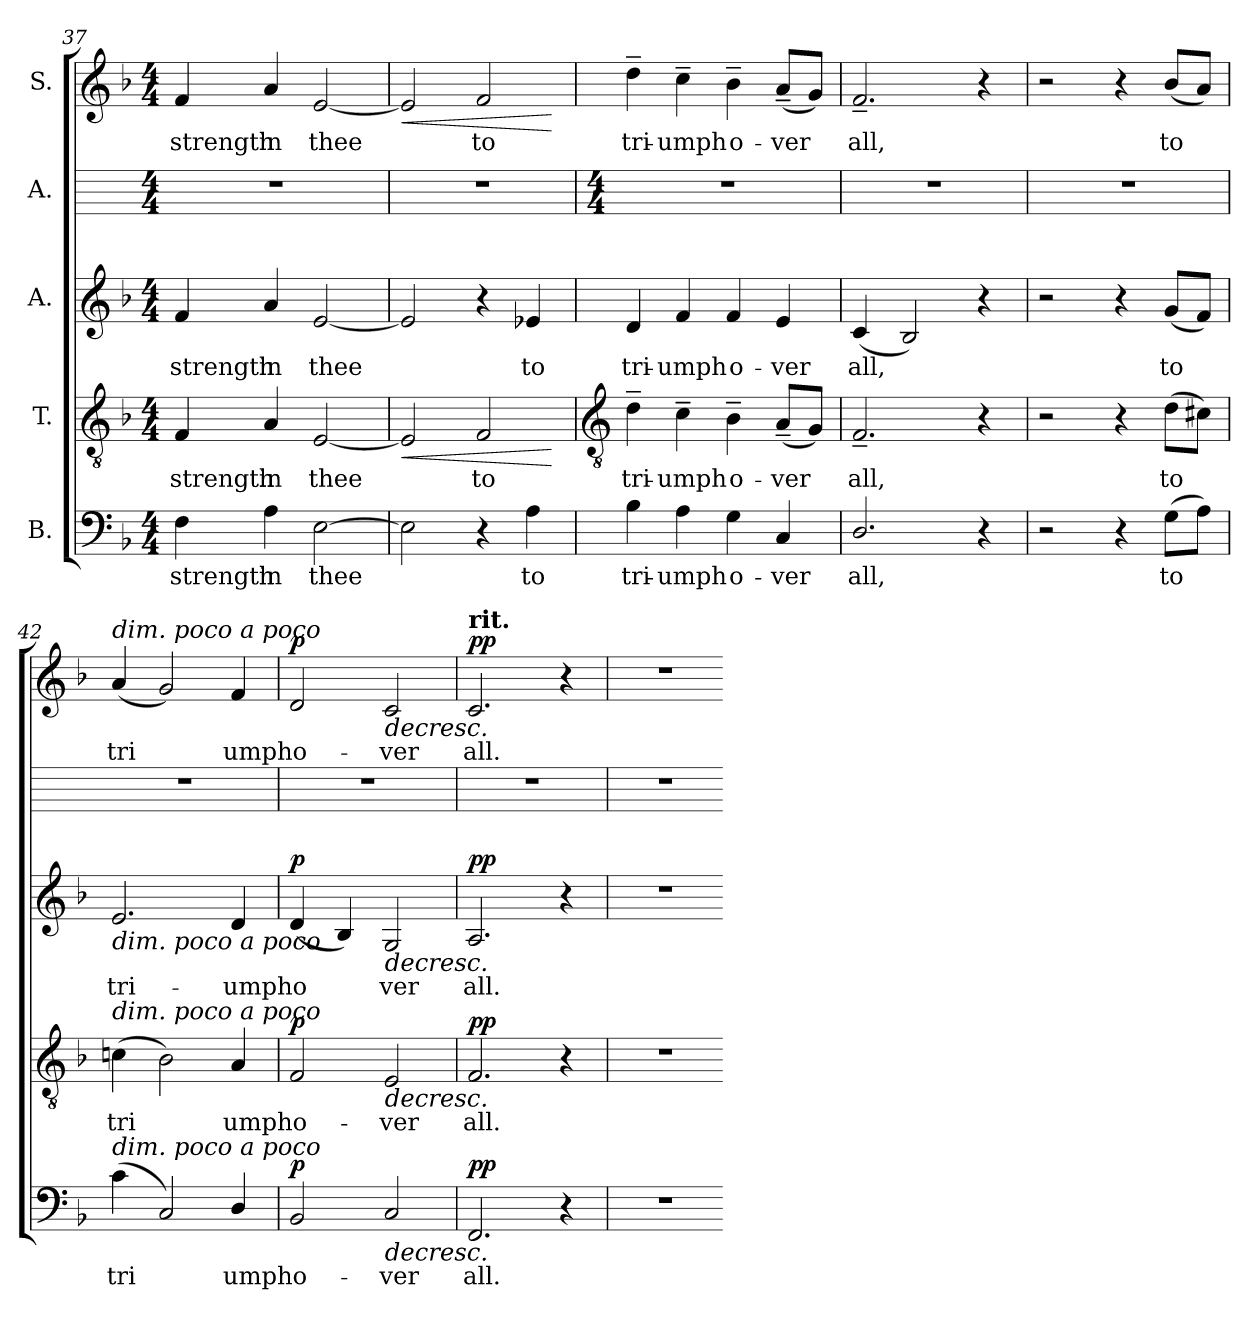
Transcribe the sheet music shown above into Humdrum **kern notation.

**kern	**text	**dynam	**kern	**text	**dynam	**kern	**text	**dynam	**kern	**kern	**text	**dynam
*part5	*part5	*part5	*part4	*part4	*part4	*part3	*part3	*part3	*part2	*part1	*part1	*part1
*staff5	*staff5	*staff5	*staff4	*staff4	*staff4	*staff3	*staff3	*staff3	*staff2	*staff1	*staff1	*staff1
*I"B.	*	*	*I"T.	*	*	*I"A.	*	*	*I"A.	*I"S.	*	*
*clefF4	*	*	*clefGv2	*	*	*clefG2	*	*	*	*clefG2	*	*
*k[b-]	*	*	*k[b-]	*	*	*k[b-]	*	*	*	*k[b-]	*	*
*F:	*	*	*F:	*	*	*F:	*	*	*	*F:	*	*
*M4/4	*	*	*M4/4	*	*	*M4/4	*	*	*M4/4	*M4/4	*	*
=37	=37	=37	=37	=37	=37	=37	=37	=37	=37	=37	=37	=37
!	!LO:LY:b	!	!	!LO:LY:b	!	!	!LO:LY:b	!	!	!	!LO:LY:b	!
4F	strength	.	4F	strength	.	4f	strength	.	1r	4f	strength	.
!	!LO:LY:b	!	!	!LO:LY:b	!	!	!LO:LY:b	!	!	!	!LO:LY:b	!
4A	in	.	4A	in	.	4a	in	.	.	4a	in	.
!	!LO:LY:b	!	!	!LO:LY:b	!	!	!LO:LY:b	!	!	!	!LO:LY:b	!
[2E	thee	.	[2E	thee	.	[2e	thee	.	.	[2e	thee	.
=38	=38	=38	=38	=38	=38	=38	=38	=38	=38	=38	=38	=38
!	!	!	!	!	!LO:HP:b	!	!	!	!	!	!	!LO:HP:b
2E]	.	.	2E]	.	<	2e]	.	.	1r	2e]	.	<
!	!	!	!	!LO:LY:b	!	!	!	!	!	!	!LO:LY:b	!
4r	.	.	2F	to	.	4r	.	.	.	2f	to	.
!	!LO:LY:b	!	!	!	!	!	!LO:LY:b	!	!	!	!	!
4A	to	.	.	.	.	4e-X	to	.	.	.	.	.
.	.	.	.	.	[	.	.	.	.	.	.	[
!!LO:LB:g=z
=39	=39	=39	=39	=39	=39	=39	=39	=39	=39	=39	=39	=39
*	*	*	*clefGv2	*	*	*	*	*	*	*	*	*
*	*	*	*	*	*	*	*	*	*M4/4	*	*	*
!	!LO:LY:b	!	!	!LO:LY:b	!	!	!LO:LY:b	!	!	!	!LO:LY:b	!
4B-	tri-	.	4d~	tri-	.	4d	tri-	.	1r	4dd~	tri-	.
!	!LO:LY:b	!	!	!LO:LY:b	!	!	!LO:LY:b	!	!	!	!LO:LY:b	!
4A	-umph	.	4c~	-umph	.	4f	-umph	.	.	4cc~	-umph	.
!	!LO:LY:b	!	!	!LO:LY:b	!	!	!LO:LY:b	!	!	!	!LO:LY:b	!
4G	o-	.	4B-~	o-	.	4f	o-	.	.	4b-~	o-	.
!	!LO:LY:b	!	!	!LO:LY:b	!	!	!LO:LY:b	!	!	!	!LO:LY:b	!
4C	-ver	.	(<8A~L	-ver	.	4e	-ver	.	.	(<8a~L	-ver	.
.	.	.	8GJ)	.	.	.	.	.	.	8gJ)	.	.
=40	=40	=40	=40	=40	=40	=40	=40	=40	=40	=40	=40	=40
!	!LO:LY:b	!	!	!LO:LY:b	!	!	!LO:LY:b	!	!	!	!LO:LY:b	!
2.D/	all,	.	2.F~	all,	.	(<4c	all,	.	1r	2.f~	all,	.
.	.	.	.	.	.	2B-)	.	.	.	.	.	.
4r	.	.	4r	.	.	4r	.	.	.	4r	.	.
=41	=41	=41	=41	=41	=41	=41	=41	=41	=41	=41	=41	=41
2r	.	.	2r	.	.	2r	.	.	1r	2r	.	.
4r	.	.	4r	.	.	4r	.	.	.	4r	.	.
!	!LO:LY:b	!	!	!LO:LY:b	!	!	!LO:LY:b	!	!	!	!LO:LY:b	!
(>8GL	to	.	(>8dL	to	.	(<8gL	to	.	.	(<8b-L	to	.
8AJ)	.	.	8c#XJ)	.	.	8fJ)	.	.	.	8aJ)	.	.
=42	=42	=42	=42	=42	=42	=42	=42	=42	=42	=42	=42	=42
!	!	!	!	!	!	!	!	!	!	!LO:TX:a:i:t=dim. poco a poco	!	!
!	!	!	!	!	!	!LO:TX:b:i:t=dim. poco a poco	!	!	!	!	!	!
!	!	!	!LO:TX:a:i:t=dim. poco a poco	!	!	!	!	!	!	!	!	!
!LO:TX:a:i:t=dim. poco a poco	!	!	!	!	!	!	!	!	!	!	!	!
!	!LO:LY:b	!	!	!LO:LY:b	!	!	!LO:LY:b	!	!	!	!LO:LY:b	!
(4c	tri	.	(>4cn	tri	.	2.e	tri-	.	1r	(<4a	tri	.
2C)	.	.	2B-)	.	.	.	.	.	.	2g)	.	.
!	!LO:LY:b	!	!	!LO:LY:b	!	!	!LO:LY:b	!	!	!	!LO:LY:b	!
4D/	umph	.	4A	umph	.	4d	-umph	.	.	4f	umph	.
=43	=43	=43	=43	=43	=43	=43	=43	=43	=43	=43	=43	=43
!	!LO:LY:b	!LO:DY:b	!	!LO:LY:b	!LO:DY:b	!	!LO:LY:b	!LO:DY:b	!	!	!LO:LY:b	!LO:DY:b
2BB-	o-	p	2F	o-	p	(<4d	o	p	1r	2d	o-	p
.	.	.	.	.	.	4B-)	.	.	.	.	.	.
!	!LO:LY:b	!LO:HP:b	!	!LO:LY:b	!LO:HP:b	!	!LO:LY:b	!LO:HP:b	!	!	!LO:LY:b	!LO:HP:b
2C	-ver	>	2E	-ver	>	2G	ver	>	.	2c	-ver	>
=44	=44	=44	=44	=44	=44	=44	=44	=44	=44	=44	=44	=44
!	!	!	!	!	!	!	!	!	!	!LO:TX:a:B:t=rit.	!	!
!	!LO:LY:b	!LO:DY:b	!	!LO:LY:b	!LO:DY:b	!	!LO:LY:b	!LO:DY:b	!	!	!LO:LY:b	!LO:DY:b
2.FF	all.	pp	2.F	all.	pp	2.A	all.	pp	1r	2.c	all.	pp
4r	.	]	4r	.	]	4r	.	]	.	4r	.	]
=45	=45	=45	=45	=45	=45	=45	=45	=45	=45	=45	=45	=45
1r	.	.	1r	.	.	1r	.	.	1r	1r	.	.
==	==	==	==	==	==	==	==	==	=	==	==	==
*-	*-	*-	*-	*-	*-	*-	*-	*-	*-	*-	*-	*-
